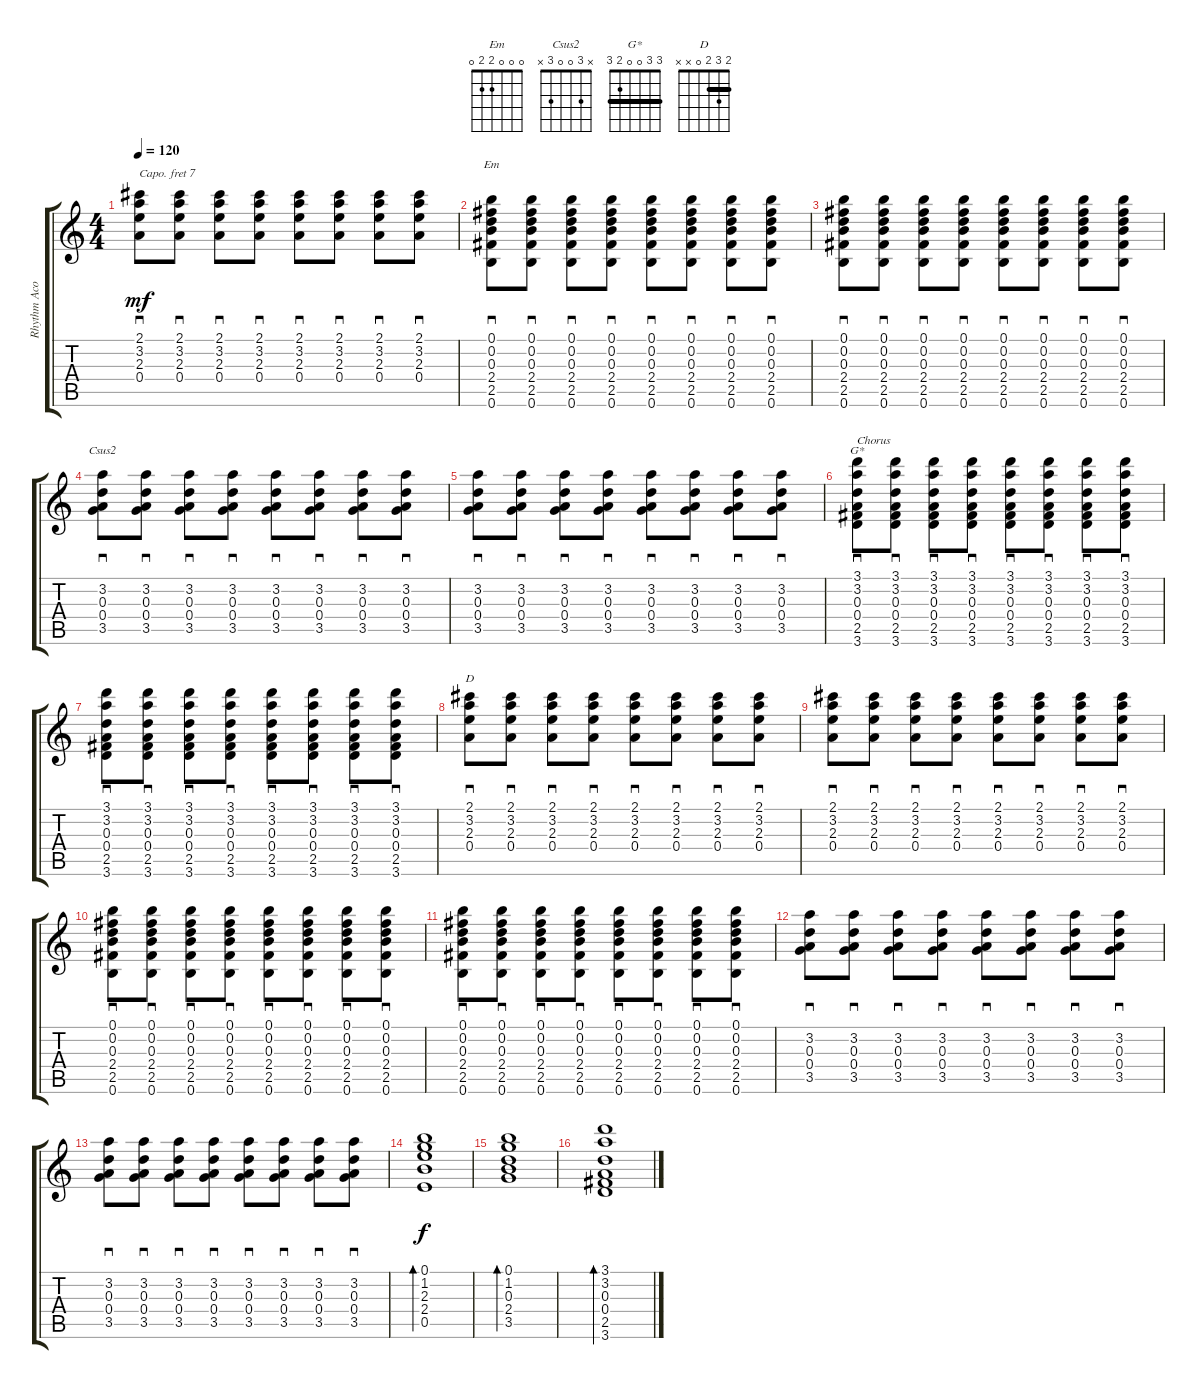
\track ("Rhythm Acoustic" "Rhythm Aco") {instrument acousticguitarsteel}
\staff {score tabs}
\capo 7
\tuning (E4 B3 G3 D3 A2 E2) {hide}
\chord ("Em" 0 0 0 2 2 0)
\chord ("Csus2" x 3 0 0 3 x)
\chord ("G*" 3 3 0 0 2 3) {barre 3}
\chord ("D" 2 3 2 0 x x) {barre 2}
\ts (4 4)
\tempo 120
\clef g2
\ks c
(2.1 3.2 2.3 0.4).8{sd dy mf} (2.1 3.2 2.3 0.4).8{sd} (2.1 3.2 2.3 0.4).8{sd} (2.1 3.2 2.3 0.4).8{sd} (2.1 3.2 2.3 0.4).8{sd} (2.1 3.2 2.3 0.4).8{sd} (2.1 3.2 2.3 0.4).8{sd} (2.1 3.2 2.3 0.4).8{sd} |
(0.1 0.2 0.3 2.4 2.5 0.6).8{sd ch "Em"} (0.1 0.2 0.3 2.4 2.5 0.6).8{sd} (0.1 0.2 0.3 2.4 2.5 0.6).8{sd} (0.1 0.2 0.3 2.4 2.5 0.6).8{sd} (0.1 0.2 0.3 2.4 2.5 0.6).8{sd} (0.1 0.2 0.3 2.4 2.5 0.6).8{sd} (0.1 0.2 0.3 2.4 2.5 0.6).8{sd} (0.1 0.2 0.3 2.4 2.5 0.6).8{sd} |
(0.1 0.2 0.3 2.4 2.5 0.6).8{sd} (0.1 0.2 0.3 2.4 2.5 0.6).8{sd} (0.1 0.2 0.3 2.4 2.5 0.6).8{sd} (0.1 0.2 0.3 2.4 2.5 0.6).8{sd} (0.1 0.2 0.3 2.4 2.5 0.6).8{sd} (0.1 0.2 0.3 2.4 2.5 0.6).8{sd} (0.1 0.2 0.3 2.4 2.5 0.6).8{sd} (0.1 0.2 0.3 2.4 2.5 0.6).8{sd} |
(3.2 0.3 0.4 3.5).8{sd ch "Csus2"} (3.2 0.3 0.4 3.5).8{sd} (3.2 0.3 0.4 3.5).8{sd} (3.2 0.3 0.4 3.5).8{sd} (3.2 0.3 0.4 3.5).8{sd} (3.2 0.3 0.4 3.5).8{sd} (3.2 0.3 0.4 3.5).8{sd} (3.2 0.3 0.4 3.5).8{sd} |
(3.2 0.3 0.4 3.5).8{sd} (3.2 0.3 0.4 3.5).8{sd} (3.2 0.3 0.4 3.5).8{sd} (3.2 0.3 0.4 3.5).8{sd} (3.2 0.3 0.4 3.5).8{sd} (3.2 0.3 0.4 3.5).8{sd} (3.2 0.3 0.4 3.5).8{sd} (3.2 0.3 0.4 3.5).8{sd} |
(3.1 3.2 0.3 0.4 2.5 3.6).8{sd ch "G*" txt "Chorus"} (3.1 3.2 0.3 0.4 2.5 3.6).8{sd} (3.1 3.2 0.3 0.4 2.5 3.6).8{sd} (3.1 3.2 0.3 0.4 2.5 3.6).8{sd} (3.1 3.2 0.3 0.4 2.5 3.6).8{sd} (3.1 3.2 0.3 0.4 2.5 3.6).8{sd} (3.1 3.2 0.3 0.4 2.5 3.6).8{sd} (3.1 3.2 0.3 0.4 2.5 3.6).8{sd} |
(3.1 3.2 0.3 0.4 2.5 3.6).8{sd} (3.1 3.2 0.3 0.4 2.5 3.6).8{sd} (3.1 3.2 0.3 0.4 2.5 3.6).8{sd} (3.1 3.2 0.3 0.4 2.5 3.6).8{sd} (3.1 3.2 0.3 0.4 2.5 3.6).8{sd} (3.1 3.2 0.3 0.4 2.5 3.6).8{sd} (3.1 3.2 0.3 0.4 2.5 3.6).8{sd} (3.1 3.2 0.3 0.4 2.5 3.6).8{sd} |
(2.1 3.2 2.3 0.4).8{sd ch "D"} (2.1 3.2 2.3 0.4).8{sd} (2.1 3.2 2.3 0.4).8{sd} (2.1 3.2 2.3 0.4).8{sd} (2.1 3.2 2.3 0.4).8{sd} (2.1 3.2 2.3 0.4).8{sd} (2.1 3.2 2.3 0.4).8{sd} (2.1 3.2 2.3 0.4).8{sd} |
(2.1 3.2 2.3 0.4).8{sd} (2.1 3.2 2.3 0.4).8{sd} (2.1 3.2 2.3 0.4).8{sd} (2.1 3.2 2.3 0.4).8{sd} (2.1 3.2 2.3 0.4).8{sd} (2.1 3.2 2.3 0.4).8{sd} (2.1 3.2 2.3 0.4).8{sd} (2.1 3.2 2.3 0.4).8{sd} |
(0.1 0.2 0.3 2.4 2.5 0.6).8{sd} (0.1 0.2 0.3 2.4 2.5 0.6).8{sd} (0.1 0.2 0.3 2.4 2.5 0.6).8{sd} (0.1 0.2 0.3 2.4 2.5 0.6).8{sd} (0.1 0.2 0.3 2.4 2.5 0.6).8{sd} (0.1 0.2 0.3 2.4 2.5 0.6).8{sd} (0.1 0.2 0.3 2.4 2.5 0.6).8{sd} (0.1 0.2 0.3 2.4 2.5 0.6).8{sd} |
(0.1 0.2 0.3 2.4 2.5 0.6).8{sd} (0.1 0.2 0.3 2.4 2.5 0.6).8{sd} (0.1 0.2 0.3 2.4 2.5 0.6).8{sd} (0.1 0.2 0.3 2.4 2.5 0.6).8{sd} (0.1 0.2 0.3 2.4 2.5 0.6).8{sd} (0.1 0.2 0.3 2.4 2.5 0.6).8{sd} (0.1 0.2 0.3 2.4 2.5 0.6).8{sd} (0.1 0.2 0.3 2.4 2.5 0.6).8{sd} |
(3.2 0.3 0.4 3.5).8{sd} (3.2 0.3 0.4 3.5).8{sd} (3.2 0.3 0.4 3.5).8{sd} (3.2 0.3 0.4 3.5).8{sd} (3.2 0.3 0.4 3.5).8{sd} (3.2 0.3 0.4 3.5).8{sd} (3.2 0.3 0.4 3.5).8{sd} (3.2 0.3 0.4 3.5).8{sd} |
(3.2 0.3 0.4 3.5).8{sd} (3.2 0.3 0.4 3.5).8{sd} (3.2 0.3 0.4 3.5).8{sd} (3.2 0.3 0.4 3.5).8{sd} (3.2 0.3 0.4 3.5).8{sd} (3.2 0.3 0.4 3.5).8{sd} (3.2 0.3 0.4 3.5).8{sd} (3.2 0.3 0.4 3.5).8{sd} |
(0.1 1.2 2.3 2.4 0.5).1{bd 480 dy f} |
(0.1 1.2 0.3 2.4 3.5).1{bd 480} |
(3.1 3.2 0.3 0.4 2.5 3.6).1{bd 480}
